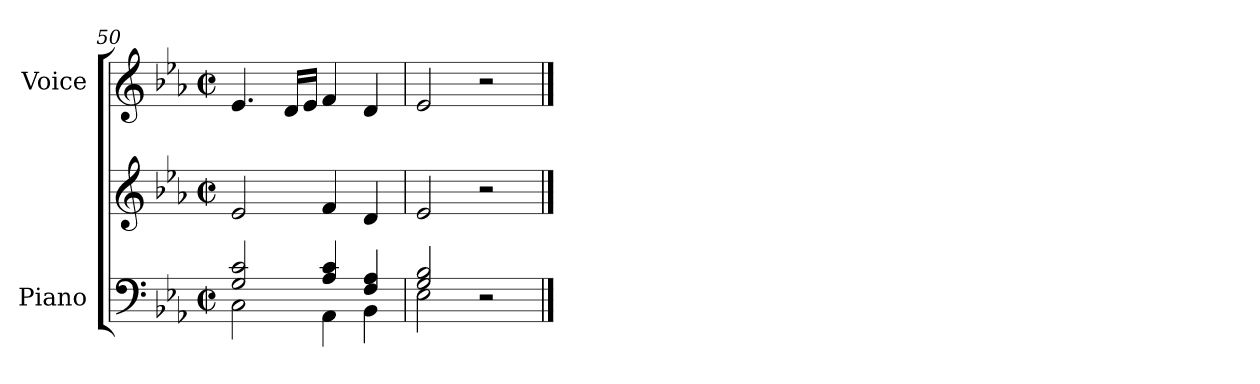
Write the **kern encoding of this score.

**kern	**kern	**kern
*part2	*part2	*part1
*staff3	*staff2	*staff1
*I"Piano	*	*I"Voice
*I'Pno	*	*
*clefF4	*clefG2	*clefG2
*k[b-e-a-]	*k[b-e-a-]	*k[b-e-a-]
*M2/2	*M2/2	*M2/2
*met(c|)	*met(c|)	*met(c|)
=50	=50	=50
*^	*	*
2C\	2G/ 2c/	2e-/	4.e-/
.	.	.	16d/LL
.	.	.	16e-/JJ
4AA-\	4A-/ 4c/	4f/	4f/
4BB-\	4F/ 4A-/	4d/	4d/
=51	=51	=51	=51
2E-\	2G/ 2B-/	2e-/	2e-/
2r	2ryy	2r	2r
*v	*v	*	*
==	==	==
*-	*-	*-
